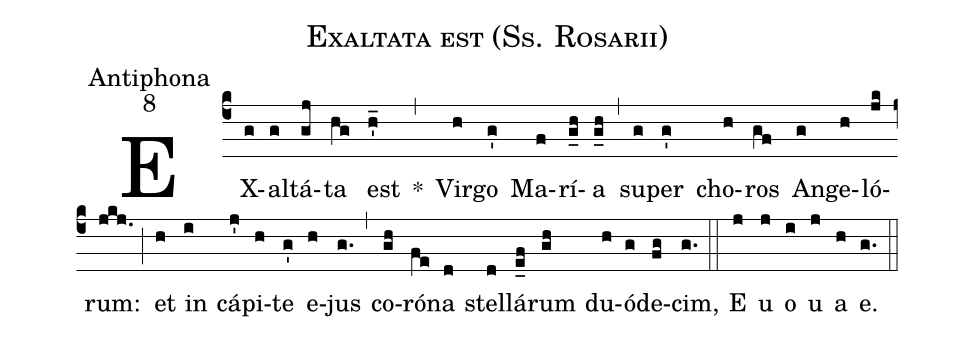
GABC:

name:Exaltata est (Ss. Rosarii);
office-part:Antiphona;
mode:8;
%%
(c4) EX(g)al(g)tá(gj)ta(hg) est(h'_) *(,) Vir(h)go(g') Ma(f)rí(g_h)a(g_h) (,) su(g)per(g') cho(h)ros(gf) An(g)ge(h)ló(jk)rum:(jkj.) (;) et(h) in(i) cá(j')pi(h)te(g') e(h)jus(g.) (,) co(gh)ró(fe)na(d) stel(d)lá(e_f)rum(gh) du(h)ó(g)de(fg)cim,(g.) (::) <eu>E(j) u(j) o(i) u(j) a(h) e.</eu>(g.) (::)
